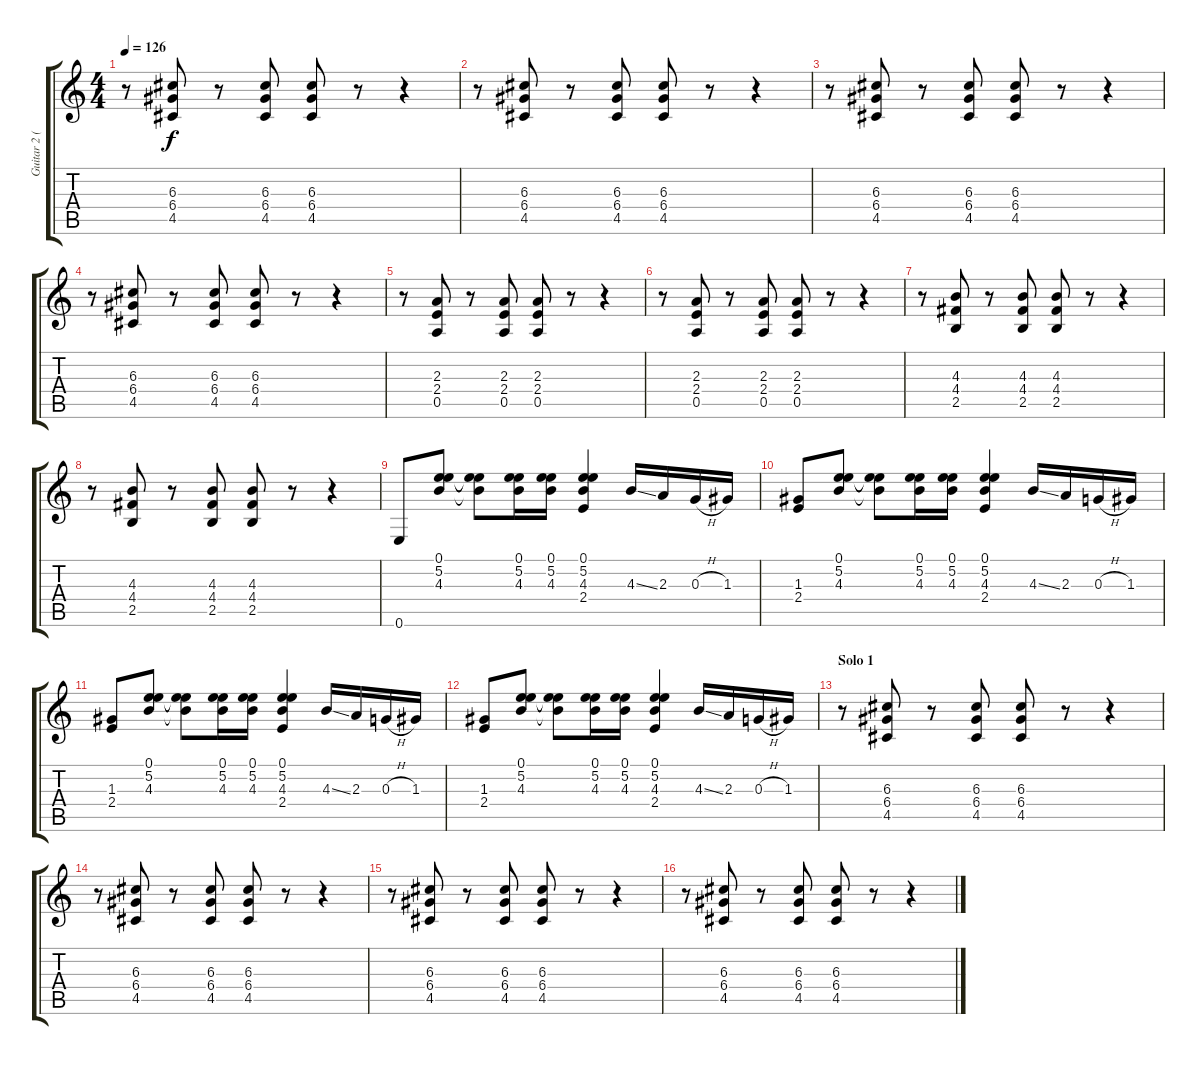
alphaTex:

\track ("Guitar 2 (Standard Tuning)" "Guitar 2 (") {instrument distortionguitar}
\staff {score tabs}
\tuning (E4 B3 G3 D3 A2 E2) {hide}
\ts (4 4)
\tempo 126
\clef g2
\ks c
r.8{dy f} (6.3 6.4 4.5).8 r.8 (6.3 6.4 4.5).8 (6.3 6.4 4.5).8 r.8 r.4 |
r.8 (6.3 6.4 4.5).8 r.8 (6.3 6.4 4.5).8 (6.3 6.4 4.5).8 r.8 r.4 |
r.8 (6.3 6.4 4.5).8 r.8 (6.3 6.4 4.5).8 (6.3 6.4 4.5).8 r.8 r.4 |
r.8 (6.3 6.4 4.5).8 r.8 (6.3 6.4 4.5).8 (6.3 6.4 4.5).8 r.8 r.4 |
r.8 (2.3 2.4 0.5).8 r.8 (2.3 2.4 0.5).8 (2.3 2.4 0.5).8 r.8 r.4 |
r.8 (2.3 2.4 0.5).8 r.8 (2.3 2.4 0.5).8 (2.3 2.4 0.5).8 r.8 r.4 |
r.8 (4.3 4.4 2.5).8 r.8 (4.3 4.4 2.5).8 (4.3 4.4 2.5).8 r.8 r.4 |
r.8 (4.3 4.4 2.5).8 r.8 (4.3 4.4 2.5).8 (4.3 4.4 2.5).8 r.8 r.4 |
0.6.8 (0.1 5.2 4.3).8 (0.1{t} 5.2{t} 4.3{t}).8 (0.1 5.2 4.3).16 (0.1 5.2 4.3).16 (0.1 5.2 4.3 2.4).4 4.3{ss}.16 2.3.16 0.3{h}.16 1.3.16 |
(1.3 2.4).8 (0.1 5.2 4.3).8 (0.1{t} 5.2{t} 4.3{t}).8 (0.1 5.2 4.3).16 (0.1 5.2 4.3).16 (0.1 5.2 4.3 2.4).4 4.3{ss}.16 2.3.16 0.3{h}.16 1.3.16 |
(1.3 2.4).8 (0.1 5.2 4.3).8 (0.1{t} 5.2{t} 4.3{t}).8 (0.1 5.2 4.3).16 (0.1 5.2 4.3).16 (0.1 5.2 4.3 2.4).4 4.3{ss}.16 2.3.16 0.3{h}.16 1.3.16 |
(1.3 2.4).8 (0.1 5.2 4.3).8 (0.1{t} 5.2{t} 4.3{t}).8 (0.1 5.2 4.3).16 (0.1 5.2 4.3).16 (0.1 5.2 4.3 2.4).4 4.3{ss}.16 2.3.16 0.3{h}.16 1.3.16 |
\section ("" "Solo 1")
r.8 (6.3 6.4 4.5).8 r.8 (6.3 6.4 4.5).8 (6.3 6.4 4.5).8 r.8 r.4 |
r.8 (6.3 6.4 4.5).8 r.8 (6.3 6.4 4.5).8 (6.3 6.4 4.5).8 r.8 r.4 |
r.8 (6.3 6.4 4.5).8 r.8 (6.3 6.4 4.5).8 (6.3 6.4 4.5).8 r.8 r.4 |
r.8 (6.3 6.4 4.5).8 r.8 (6.3 6.4 4.5).8 (6.3 6.4 4.5).8 r.8 r.4
